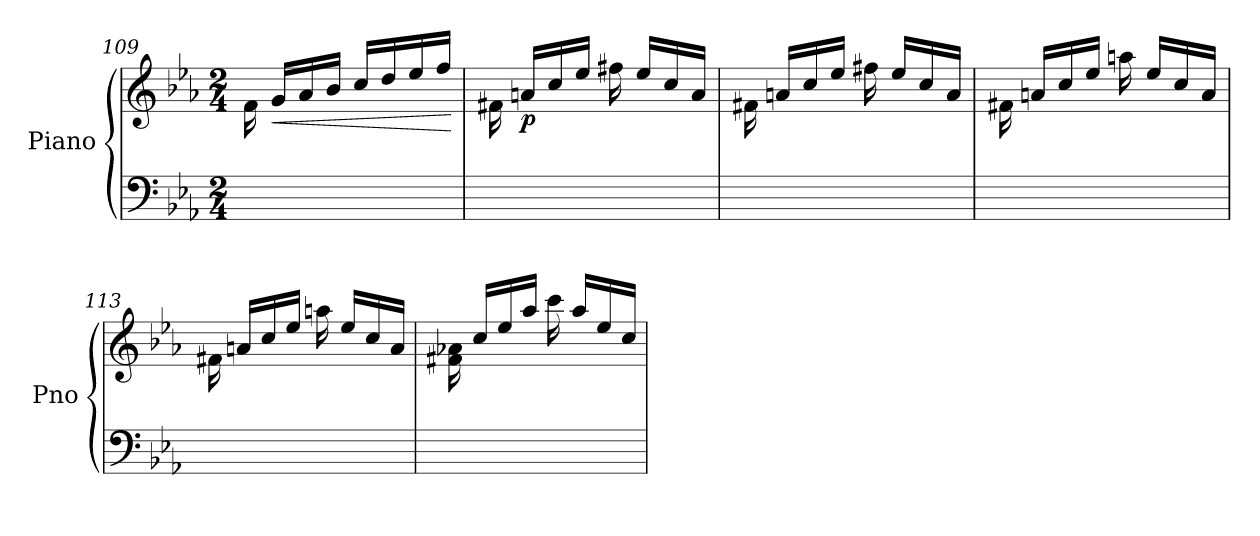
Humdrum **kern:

**kern	**kern	**dynam
*part1	*part1	*part1
*staff2	*staff1	*staff1/2
*I"Piano	*	*
*I'Pno	*	*
!!LO:LB:g=z
*clefF4	*clefG2	*
*k[b-e-a-]	*k[b-e-a-]	*
*M2/4	*M2/4	*
=109	=109	=109
2ryy	16f\	.
!	!	!LO:HP:b
.	16g/LL	<
.	16a-/	.
.	16b-/JJ	.
.	16cc/LL	.
.	16dd/	.
.	16ee-/	.
.	16ff/JJ	.
.	.	[
=110	=110	=110
2ryy	16f#X\	.
!	!	!LO:DY:b
.	16an/LL	p
.	16cc/	.
.	16ee-/JJ	.
.	16ff#X\	.
.	16ee-/LL	.
.	16cc/	.
.	16a/JJ	.
=111	=111	=111
2ryy	16f#X\	.
.	16an/LL	.
.	16cc/	.
.	16ee-/JJ	.
.	16ff#X\	.
.	16ee-/LL	.
.	16cc/	.
.	16a/JJ	.
=112	=112	=112
2ryy	16f#X\	.
.	16an/LL	.
.	16cc/	.
.	16ee-/JJ	.
.	16aan\	.
.	16ee-/LL	.
.	16cc/	.
.	16a/JJ	.
=113	=113	=113
2ryy	16f#X\	.
.	16an/LL	.
.	16cc/	.
.	16ee-/JJ	.
.	16aan\	.
.	16ee-/LL	.
.	16cc/	.
.	16a/JJ	.
!!LO:LB:g=z
=114	=114	=114
2ryy	16f#X\ 16a-X\	.
.	16cc/LL	.
.	16ee-/	.
.	16aa-/JJ	.
.	16ccc\	.
.	16aa-/LL	.
.	16ee-/	.
.	16cc/JJ	.
=	=	=
*-	*-	*-
